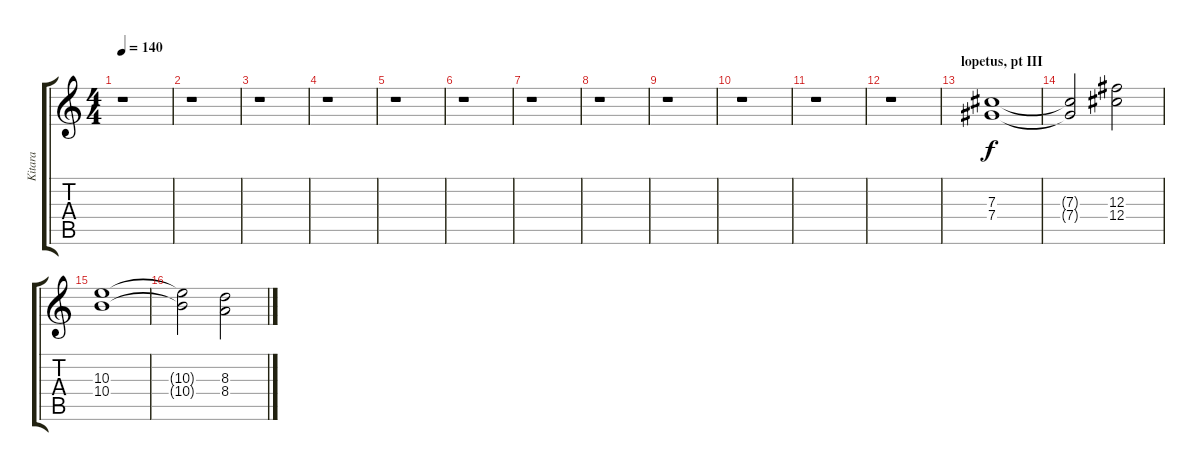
\track ("Kitara" "Kitara") {instrument distortionguitar}
\staff {score tabs}
\tuning (Eb4 Bb3 Gb3 Db3 Ab2 Db2) {hide}
\ts (4 4)
\tempo 140
\clef g2
\ks c
r.1{dy f} |
r.1 |
r.1 |
r.1 |
r.1 |
r.1 |
r.1 |
r.1 |
r.1 |
r.1 |
r.1 |
r.1 |
\section ("" "lopetus, pt III")
(7.3 7.4).1{volume 10} |
(7.3{t} 7.4{t}).2 (12.3 12.4).2 |
(10.3 10.4).1 |
(10.3{t} 10.4{t}).2 (8.3 8.4).2
